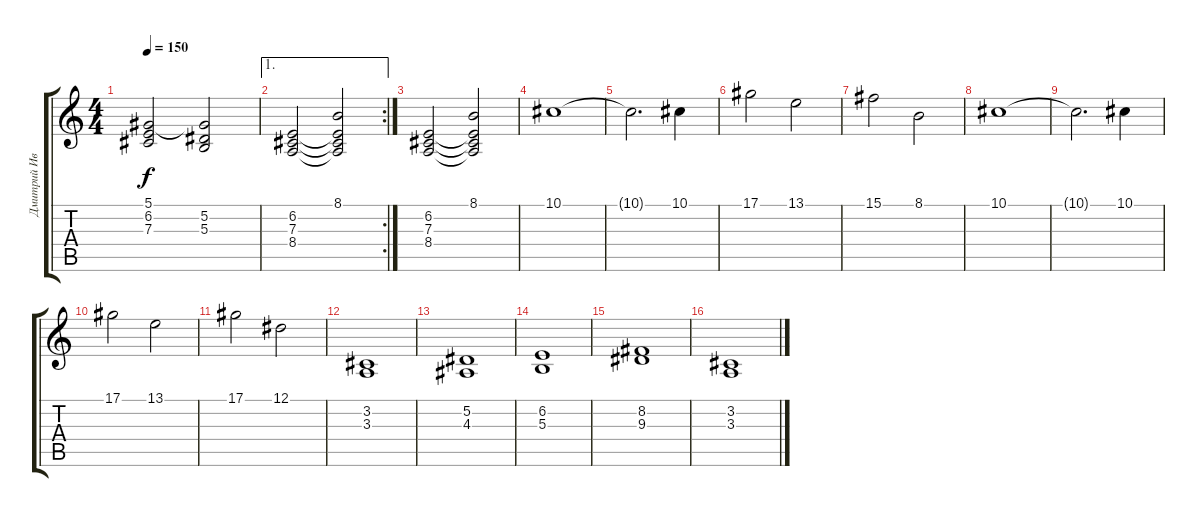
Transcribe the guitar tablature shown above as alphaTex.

\track ("Дмитрий Иванов" "Дмитрий Ив") {instrument stringensemble2}
\staff {score tabs}
\tuning (Eb4 Bb3 Gb3 Db3 Ab2 Eb2) {hide}
\ts (4 4)
\tempo 150
\clef g2
\ks c
(5.1 6.2 7.3).2{dy f} (5.1{t} 5.2 5.3).2 |
\ae 1
\rc 2
(6.2 7.3 8.4).2 (8.1 6.2{t} 7.3{t} 8.4{t}).2 |
(6.2 7.3 8.4).2 (8.1 6.2{t} 7.3{t} 8.4{t}).2 |
10.1.1 |
10.1{t}.2{d} 10.1.4 |
17.1.2 13.1.2 |
15.1.2 8.1.2 |
10.1.1 |
10.1{t}.2{d} 10.1.4 |
17.1.2 13.1.2 |
17.1.2 12.1.2 |
(3.2 3.3).1 |
(5.2 4.3).1 |
(6.2 5.3).1 |
(8.2 9.3).1 |
(3.2 3.3).1
